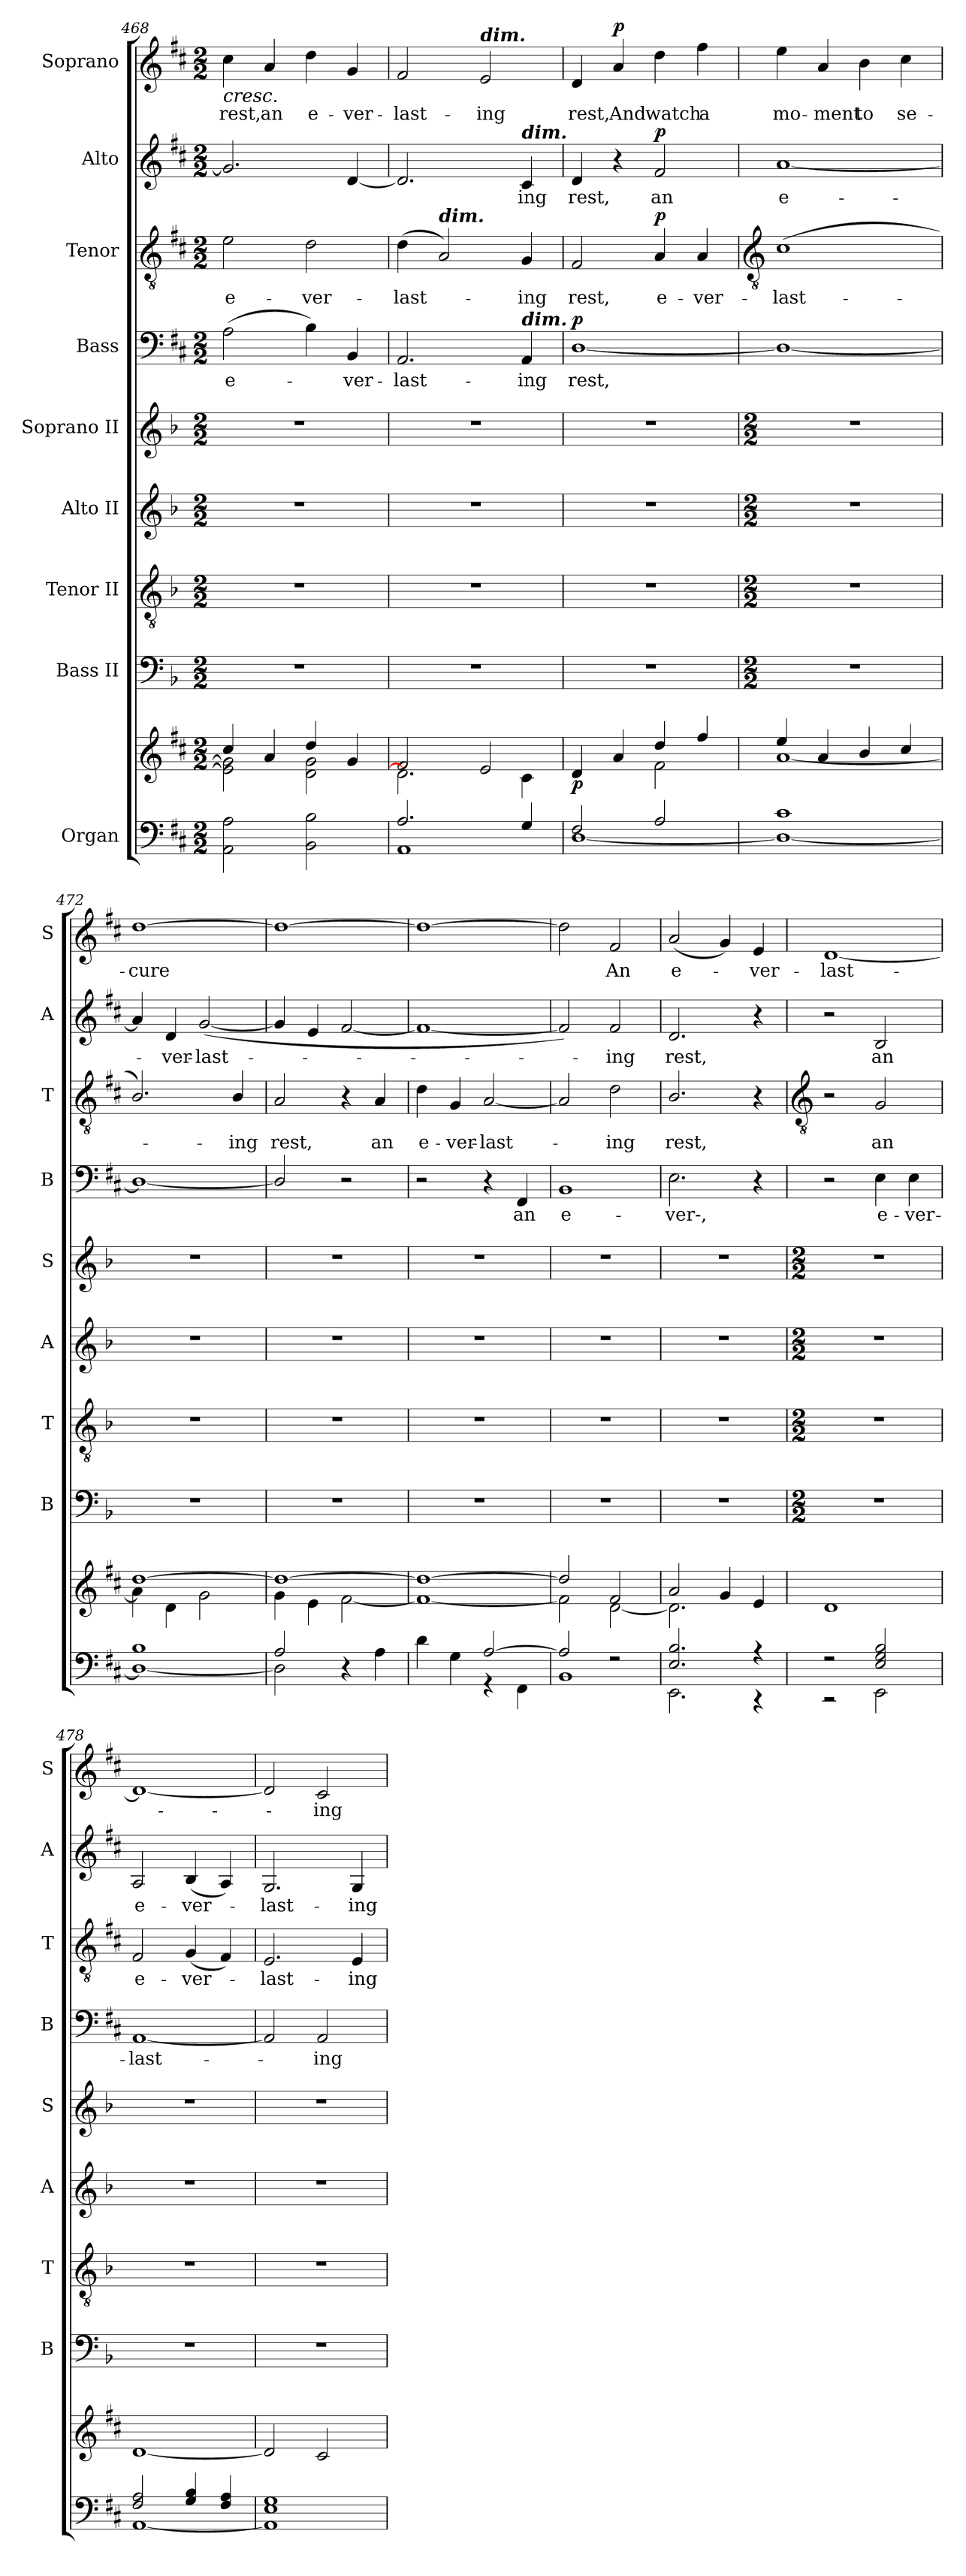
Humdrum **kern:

**kern	**kern	**dynam	**kern	**kern	**kern	**kern	**kern	**text	**dynam	**kern	**text	**dynam	**kern	**text	**dynam	**kern	**text	**dynam
*part9	*part9	*part9	*part8	*part7	*part6	*part5	*part4	*part4	*part4	*part3	*part3	*part3	*part2	*part2	*part2	*part1	*part1	*part1
*staff10	*staff9	*staff9/10	*staff8	*staff7	*staff6	*staff5	*staff4	*staff4	*staff4	*staff3	*staff3	*staff3	*staff2	*staff2	*staff2	*staff1	*staff1	*staff1
*I"Organ	*	*	*I"Bass II	*I"Tenor II	*I"Alto II	*I"Soprano II	*I"Bass	*	*	*I"Tenor	*	*	*I"Alto	*	*	*I"Soprano	*	*
*	*	*	*I'B	*I'T	*I'A	*I'S	*I'B	*	*	*I'T	*	*	*I'A	*	*	*I'S	*	*
*clefF4	*clefG2	*	*clefF4	*clefGv2	*clefG2	*clefG2	*clefF4	*	*	*clefGv2	*	*	*clefG2	*	*	*clefG2	*	*
*k[f#c#]	*k[f#c#]	*	*k[b-]	*k[b-]	*k[b-]	*k[b-]	*k[f#c#]	*	*	*k[f#c#]	*	*	*k[f#c#]	*	*	*k[f#c#]	*	*
*D:	*D:	*	*F:	*F:	*F:	*F:	*D:	*	*	*D:	*	*	*D:	*	*	*D:	*	*
*M2/2	*M2/2	*	*M2/2	*M2/2	*M2/2	*M2/2	*M2/2	*	*	*M2/2	*	*	*M2/2	*	*	*M2/2	*	*
=468	=468	=468	=468	=468	=468	=468	=468	=468	=468	=468	=468	=468	=468	=468	=468	=468	=468	=468
*^	*^	*	*	*	*	*	*	*	*	*	*	*	*	*	*	*	*	*
!	!	!	!	!	!	!	!	!	!	!LO:LY:b	!	!	!LO:LY:b	!	!	!	!	!	!LO:LY:b	!LO:HP:b
1ryy	2AA\ 2A\	4cc#/	2e\] 2g\]	.	1r	1r	1r	1r	(>2A	e-	.	2e	e-	.	2.g]	.	.	4cc#	rest,	<
!	!	!	!	!	!	!	!	!	!	!	!	!	!	!	!	!	!	!	!LO:LY:b	!
.	.	4a/	.	.	.	.	.	.	.	.	.	.	.	.	.	.	.	4a	an	.
!	!	!	!	!	!	!	!	!	!	!	!	!	!LO:LY:b	!	!	!	!	!	!LO:LY:b	!
.	2BB\ 2B\	4dd/	2d\ 2g\	.	.	.	.	.	4B)	.	.	2d	-ver-	.	.	.	.	4dd	e-	.
!	!	!	!	!	!	!	!	!	!	!LO:LY:b	!	!	!	!	!	!	!	!	!LO:LY:b	!
.	.	4g/	.	.	.	.	.	.	4BB	ver-	.	.	.	.	[4d	.	.	4g	-ver-	.
=469	=469	=469	=469	=469	=469	=469	=469	=469	=469	=469	=469	=469	=469	=469	=469	=469	=469	=469	=469	=469
!	!	!	!	!	!	!	!	!	!	!LO:LY:b	!	!	!LO:LY:b	!	!	!	!	!	!LO:LY:b	!
2.A/	1AA\	2f#/	2.d\]	.	1r	1r	1r	1r	2.AA	-last-	.	(<4d	-last-	.	2.d]	.	.	2f#	-last-	.
!	!	!	!	!	!	!	!	!	!	!	!	!LO:TX:a:Bi:t=dim.	!	!	!	!	!	!	!	!
.	.	.	.	.	.	.	.	.	.	.	.	2A)	.	.	.	.	.	.	.	.
!	!	!	!	!	!	!	!	!	!	!	!	!	!	!	!	!	!	!LO:TX:a:Bi:t=dim.	!	!
!	!	!	!	!	!	!	!	!	!	!	!	!	!	!	!	!	!	!	!LO:LY:b	!
.	.	2e/	.	.	.	.	.	.	.	.	.	.	.	.	.	.	.	2e	-ing	.
!	!	!	!	!	!	!	!	!	!	!	!	!	!	!	!LO:TX:a:Bi:t=dim.	!	!	!	!	!
!	!	!	!	!	!	!	!	!	!LO:TX:a:Bi:t=dim.	!	!	!	!	!	!	!	!	!	!	!
!	!	!	!	!	!	!	!	!	!	!LO:LY:b	!	!	!LO:LY:b	!	!	!LO:LY:b	!	!	!	!
4G/	.	.	4c#\	.	.	.	.	.	4AA	-ing	.	4G	ing	.	4c#	ing	.	.	.	.
=470	=470	=470	=470	=470	=470	=470	=470	=470	=470	=470	=470	=470	=470	=470	=470	=470	=470	=470	=470	=470
!	!	!	!	!LO:DY:b	!	!	!	!	!	!LO:LY:b	!LO:DY:b	!	!LO:LY:b	!	!	!LO:LY:b	!	!	!LO:LY:b	!
2F#/	[1D\	4d/	4ryy	p	1r	1r	1r	1r	[1D/	rest,	p	2F#	rest,	.	4d	rest,	.	4d	rest,	.
!	!	!	!	!	!	!	!	!	!	!	!	!	!	!	!	!	!	!	!LO:LY:b	!LO:DY:b
.	.	4a/	4ryy	.	.	.	.	.	.	.	.	.	.	.	4r	.	.	4a	And	p
!	!	!	!	!	!	!	!	!	!	!	!	!	!LO:LY:b	!LO:DY:b	!	!LO:LY:b	!LO:DY:b	!	!LO:LY:b	!
2A/	.	4dd/	2f#\	.	.	.	.	.	.	.	.	4A	e-	p	2f#	an	p	4dd	watch	.
!	!	!	!	!	!	!	!	!	!	!	!	!	!LO:LY:b	!	!	!	!	!	!LO:LY:b	!
.	.	4ff#/	.	.	.	.	.	.	.	.	.	4A	-ver-	.	.	.	.	4ff#	a	.
!!LO:LB:g=z
=471	=471	=471	=471	=471	=471	=471	=471	=471	=471	=471	=471	=471	=471	=471	=471	=471	=471	=471	=471	=471
*	*	*	*	*	*	*	*	*	*	*	*	*clefGv2	*	*	*	*	*	*	*	*
*	*	*	*	*	*M2/2	*M2/2	*M2/2	*M2/2	*	*	*	*	*	*	*	*	*	*	*	*
!	!	!	!	!	!	!	!	!	!	!	!	!	!LO:LY:b	!	!	!LO:LY:b	!	!	!LO:LY:b	!
1c#	1D\_	4ee/	[1a\	.	1r	1r	1r	1r	1D/_	.	.	(<1c#	-last-	.	[1a	e-	.	4ee	mo-	.
!	!	!	!	!	!	!	!	!	!	!	!	!	!	!	!	!	!	!	!LO:LY:b	!
.	.	4a/	.	.	.	.	.	.	.	.	.	.	.	.	.	.	.	4a	-ment	.
!	!	!	!	!	!	!	!	!	!	!	!	!	!	!	!	!	!	!	!LO:LY:b	!
.	.	4b/	.	.	.	.	.	.	.	.	.	.	.	.	.	.	.	4b	to	.
!	!	!	!	!	!	!	!	!	!	!	!	!	!	!	!	!	!	!	!LO:LY:b	!
.	.	4cc#/	.	.	.	.	.	.	.	.	.	.	.	.	.	.	.	4cc#	se-	.
=472	=472	=472	=472	=472	=472	=472	=472	=472	=472	=472	=472	=472	=472	=472	=472	=472	=472	=472	=472	=472
!	!	!	!	!	!	!	!	!	!	!	!	!	!	!	!	!	!	!	!LO:LY:b	!
1B	1D\_	[1dd/	4a\]	.	1r	1r	1r	1r	1D/_	.	.	2.B/)	.	.	4a]	.	.	[1dd	-cure	.
!	!	!	!	!	!	!	!	!	!	!	!	!	!	!	!	!LO:LY:b	!	!	!	!
.	.	.	4d\	.	.	.	.	.	.	.	.	.	.	.	4d	ver-	.	.	.	.
!	!	!	!	!	!	!	!	!	!	!	!	!	!	!	!	!LO:LY:b	!	!	!	!
.	.	.	2g\	.	.	.	.	.	.	.	.	.	.	.	(<[2g	-last-	.	.	.	.
!	!	!	!	!	!	!	!	!	!	!	!	!	!LO:LY:b	!	!	!	!	!	!	!
.	.	.	.	.	.	.	.	.	.	.	.	4B/	ing	.	.	.	.	.	.	.
=473	=473	=473	=473	=473	=473	=473	=473	=473	=473	=473	=473	=473	=473	=473	=473	=473	=473	=473	=473	=473
!	!	!	!	!	!	!	!	!	!	!	!	!	!LO:LY:b	!	!	!	!	!	!	!
2A	2D\]	1dd/_	4g\	.	1r	1r	1r	1r	2D/]	.	.	2A	rest,	.	4g]	.	.	1dd_	.	.
.	.	.	4e\	.	.	.	.	.	.	.	.	.	.	.	4e	.	.	.	.	.
4r	2ryy	.	[2f#\	.	.	.	.	.	2r	.	.	4r	.	.	[2f#	.	.	.	.	.
!	!	!	!	!	!	!	!	!	!	!	!	!	!LO:LY:b	!	!	!	!	!	!	!
4A	.	.	.	.	.	.	.	.	.	.	.	4A	an	.	.	.	.	.	.	.
=474	=474	=474	=474	=474	=474	=474	=474	=474	=474	=474	=474	=474	=474	=474	=474	=474	=474	=474	=474	=474
!	!	!	!	!	!	!	!	!	!	!	!	!	!LO:LY:b	!	!	!	!	!	!	!
4d	2ryy	1dd/_	1f#\_	.	1r	1r	1r	1r	2r	.	.	4d	e-	.	1f#_	.	.	1dd_	.	.
!	!	!	!	!	!	!	!	!	!	!	!	!	!LO:LY:b	!	!	!	!	!	!	!
4G	.	.	.	.	.	.	.	.	.	.	.	4G	-ver-	.	.	.	.	.	.	.
!	!	!	!	!	!	!	!	!	!	!	!	!	!LO:LY:b	!	!	!	!	!	!	!
[2A/	4r	.	.	.	.	.	.	.	4r	.	.	[2A	-last-	.	.	.	.	.	.	.
!	!	!	!	!	!	!	!	!	!	!LO:LY:b	!	!	!	!	!	!	!	!	!	!
.	4FF#\	.	.	.	.	.	.	.	4FF#	an	.	.	.	.	.	.	.	.	.	.
=475	=475	=475	=475	=475	=475	=475	=475	=475	=475	=475	=475	=475	=475	=475	=475	=475	=475	=475	=475	=475
!	!	!	!	!	!	!	!	!	!	!LO:LY:b	!	!	!	!	!	!	!	!	!	!
2A/]	1BB\	2dd/]	2f#\]	.	1r	1r	1r	1r	1BB	e-	.	2A]	.	.	2f#])	.	.	2dd]	.	.
!	!	!	!	!	!	!	!	!	!	!	!	!	!LO:LY:b	!	!	!LO:LY:b	!	!	!LO:LY:b	!
2r	.	2f#/	[2d\	.	.	.	.	.	.	.	.	2d	ing	.	2f#	ing	.	2f#	An	.
=476	=476	=476	=476	=476	=476	=476	=476	=476	=476	=476	=476	=476	=476	=476	=476	=476	=476	=476	=476	=476
!	!	!	!	!	!	!	!	!	!	!LO:LY:b	!	!	!LO:LY:b	!	!	!LO:LY:b	!	!	!LO:LY:b	!
2.E/ 2.B/	2.EE\	2a/	2.d\]	.	1r	1r	1r	1r	2.E	-ver-,	.	2.B/	rest,	.	2.d	rest,	.	(<2a	e-	.
.	.	4g/	.	.	.	.	.	.	.	.	.	.	.	.	.	.	.	4g)	.	.
!	!	!	!	!	!	!	!	!	!	!	!	!	!	!	!	!	!	!	!LO:LY:b	!
4r	4r	4e/	4ryy	.	.	.	.	.	4r	.	.	4r	.	.	4r	.	.	4e	ver-	.
*v	*v	*	*	*	*	*	*	*	*	*	*	*	*	*	*	*	*	*	*	*
*	*v	*v	*	*	*	*	*	*	*	*	*	*	*	*	*	*	*	*	*
.	.	.	.	.	.	.	.	.	.	.	.	.	.	.	.	.	.	[
!!LO:LB:g=z
=477	=477	=477	=477	=477	=477	=477	=477	=477	=477	=477	=477	=477	=477	=477	=477	=477	=477	=477
*	*	*	*	*	*	*	*	*	*	*clefGv2	*	*	*	*	*	*	*	*
*	*	*	*M2/2	*M2/2	*M2/2	*M2/2	*	*	*	*	*	*	*	*	*	*	*	*
*^	*	*	*	*	*	*	*	*	*	*	*	*	*	*	*	*	*	*
!	!	!	!	!	!	!	!	!	!	!	!	!	!	!	!	!	!	!LO:LY:b	!
2r	2r	1d	.	1r	1r	1r	1r	2r	.	.	2r	.	.	2r	.	.	[1d	-last-	.
!	!	!	!	!	!	!	!	!	!LO:LY:b	!	!	!LO:LY:b	!	!	!LO:LY:b	!	!	!	!
2E/ 2G/ 2B/	2EE\	.	.	.	.	.	.	4E	e-	.	2G	an	.	2B	an	.	.	.	.
!	!	!	!	!	!	!	!	!	!LO:LY:b	!	!	!	!	!	!	!	!	!	!
.	.	.	.	.	.	.	.	4E	-ver-	.	.	.	.	.	.	.	.	.	.
=478	=478	=478	=478	=478	=478	=478	=478	=478	=478	=478	=478	=478	=478	=478	=478	=478	=478	=478	=478
!	!	!	!	!	!	!	!	!	!LO:LY:b	!	!	!LO:LY:b	!	!	!LO:LY:b	!	!	!	!
2F#/ 2A/	[1AA\	[1d	.	1r	1r	1r	1r	[1AA	-last-	.	2F#	e-	.	2A	e-	.	1d_	.	.
!	!	!	!	!	!	!	!	!	!	!	!	!LO:LY:b	!	!	!LO:LY:b	!	!	!	!
4G/ 4B/	.	.	.	.	.	.	.	.	.	.	(<4G	-ver-	.	(<4B	-ver-	.	.	.	.
4F#/ 4A/	.	.	.	.	.	.	.	.	.	.	4F#)	.	.	4A)	.	.	.	.	.
=479	=479	=479	=479	=479	=479	=479	=479	=479	=479	=479	=479	=479	=479	=479	=479	=479	=479	=479	=479
!	!	!	!	!	!	!	!	!	!	!	!	!LO:LY:b	!	!	!LO:LY:b	!	!	!	!
1E 1G	1AA\]	2d]	.	1r	1r	1r	1r	2AA]	.	.	2.E	last-	.	2.G	last-	.	2d]	.	.
!	!	!	!	!	!	!	!	!	!LO:LY:b	!	!	!	!	!	!	!	!	!LO:LY:b	!
.	.	2c#	.	.	.	.	.	2AA	ing	.	.	.	.	.	.	.	2c#	ing	.
!	!	!	!	!	!	!	!	!	!	!	!	!LO:LY:b	!	!	!LO:LY:b	!	!	!	!
.	.	.	.	.	.	.	.	.	.	.	4E	-ing	.	4G	-ing	.	.	.	.
*v	*v	*	*	*	*	*	*	*	*	*	*	*	*	*	*	*	*	*	*
=	=	=	=	=	=	=	=	=	=	=	=	=	=	=	=	=	=	=
*-	*-	*-	*-	*-	*-	*-	*-	*-	*-	*-	*-	*-	*-	*-	*-	*-	*-	*-
